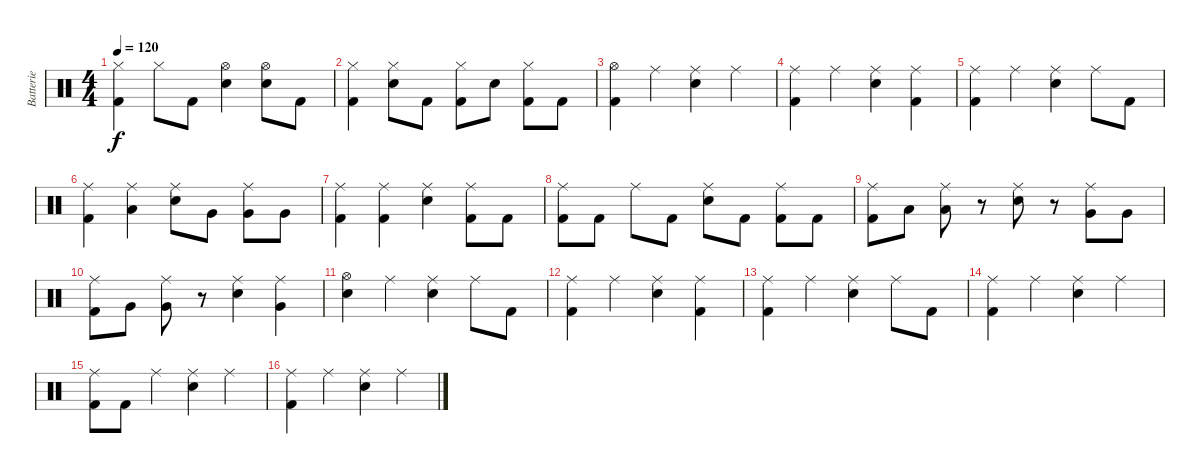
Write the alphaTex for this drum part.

\track ("Batterie" "Batterie") {instrument percussion}
\staff {score}
\articulation defaults
\ts (4 4)
\tempo 120
\clef neutral
\ks c
("Hi-Hat (closed)" "Kick (hit) 2").4{dy f} "Hi-Hat (closed)".8 "Kick (hit) 2".8 ("Hi-Hat (open)" "Snare (hit) 2").4 ("Hi-Hat (open)" "Snare (hit) 2").8 "Kick (hit) 2".8 |
("Hi-Hat (closed)" "Kick (hit) 2").4 ("Hi-Hat (closed)" "Snare (hit) 2").8 "Kick (hit) 2".8 ("Hi-Hat (closed)" "Kick (hit) 2").8 "Snare (hit) 2".8 ("Hi-Hat (closed)" "Kick (hit) 2").8 "Kick (hit) 2".8 |
("Hi-Hat (open)" "Kick (hit) 2").4 "Ride (middle)".4 ("Ride (middle)" "Snare (hit) 2").4 "Ride (middle)".4 |
("Ride (middle)" "Kick (hit) 2").4 "Ride (middle)".4 ("Ride (middle)" "Snare (hit) 2").4 ("Ride (middle)" "Kick (hit) 2").4 |
("Ride (middle)" "Kick (hit) 2").4 "Ride (middle)".4 ("Ride (middle)" "Snare (hit) 2").4 "Ride (middle)".8 "Kick (hit) 2".8 |
("Ride (middle)" "Kick (hit) 2").4 ("Ride (middle)" "Low Tom (hit)").4 ("Ride (middle)" "Snare (hit) 2").8 "Very Low Tom (hit)".8 ("Ride (middle)" "Very Low Tom (hit)").8 "Very Low Tom (hit)".8 |
("Ride (middle)" "Kick (hit) 2").4 ("Ride (middle)" "Kick (hit) 2").4 ("Ride (middle)" "Snare (hit) 2").4 ("Ride (middle)" "Kick (hit) 2").8 "Kick (hit) 2".8 |
("Ride (middle)" "Kick (hit) 2").8 "Kick (hit) 2".8 "Ride (middle)".8 "Kick (hit) 2".8 ("Ride (middle)" "Snare (hit) 2").8 "Kick (hit) 2".8 ("Ride (middle)" "Kick (hit) 2").8 "Kick (hit) 2".8 |
("Ride (middle)" "Kick (hit) 2").8 "Low Tom (hit)".8 ("Ride (middle)" "Low Tom (hit)").8 r.8 ("Ride (middle)" "Snare (hit) 2").8 r.8 ("Ride (middle)" "Very Low Tom (hit)").8 "Very Low Tom (hit)".8 |
("Ride (middle)" "Kick (hit) 2").8 "Very Low Tom (hit)".8 ("Ride (middle)" "Very Low Tom (hit)").8 r.8 ("Ride (middle)" "Snare (hit) 2").4 ("Ride (middle)" "Very Low Tom (hit)").4 |
("Hi-Hat (open)" "Snare (hit) 2").4 "Ride (middle)".4 ("Ride (middle)" "Snare (hit) 2").4 "Ride (middle)".8 "Kick (hit) 2".8 |
("Ride (middle)" "Kick (hit) 2").4 "Ride (middle)".4 ("Ride (middle)" "Snare (hit) 2").4 ("Ride (middle)" "Kick (hit) 2").4 |
("Ride (middle)" "Kick (hit) 2").4 "Ride (middle)".4 ("Ride (middle)" "Snare (hit) 2").4 "Ride (middle)".8 "Kick (hit) 2".8 |
("Ride (middle)" "Kick (hit) 2").4 "Ride (middle)".4 ("Ride (middle)" "Snare (hit) 2").4 "Ride (middle)".4 |
("Ride (middle)" "Kick (hit) 2").8 "Kick (hit) 2".8 "Ride (middle)".4 ("Ride (middle)" "Snare (hit) 2").4 "Ride (middle)".4 |
("Ride (middle)" "Kick (hit) 2").4 "Ride (middle)".4 ("Ride (middle)" "Snare (hit) 2").4 "Ride (middle)".4
